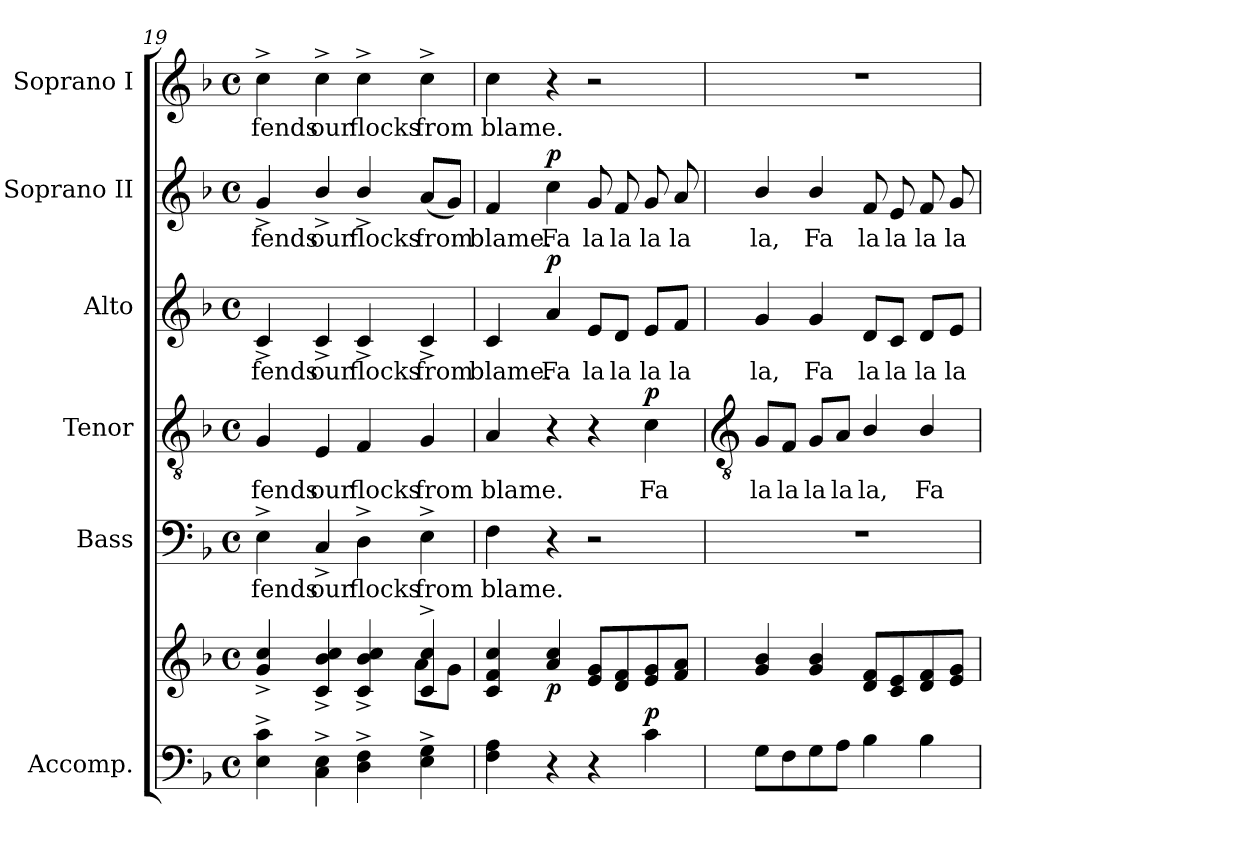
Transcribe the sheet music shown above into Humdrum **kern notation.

**kern	**kern	**dynam	**kern	**text	**kern	**text	**dynam	**kern	**text	**dynam	**kern	**text	**dynam	**kern	**text
*part6	*part6	*part6	*part5	*part5	*part4	*part4	*part4	*part3	*part3	*part3	*part2	*part2	*part2	*part1	*part1
*staff7	*staff6	*staff6/7	*staff5	*staff5	*staff4	*staff4	*staff4	*staff3	*staff3	*staff3	*staff2	*staff2	*staff2	*staff1	*staff1
*I"Accomp.	*	*	*I"Bass	*	*I"Tenor	*	*	*I"Alto	*	*	*I"Soprano II	*	*	*I"Soprano I	*
*	*	*	*I'B	*	*I'T	*	*	*I'A	*	*	*I'S II	*	*	*I'S I	*
*clefF4	*clefG2	*	*clefF4	*	*clefGv2	*	*	*clefG2	*	*	*clefG2	*	*	*clefG2	*
*k[b-]	*k[b-]	*	*k[b-]	*	*k[b-]	*	*	*k[b-]	*	*	*k[b-]	*	*	*k[b-]	*
*F:	*F:	*	*F:	*	*F:	*	*	*F:	*	*	*F:	*	*	*F:	*
*M4/4	*M4/4	*	*M4/4	*	*M4/4	*	*	*M4/4	*	*	*M4/4	*	*	*M4/4	*
*met(c)	*met(c)	*	*met(c)	*	*met(c)	*	*	*met(c)	*	*	*met(c)	*	*	*met(c)	*
=19	=19	=19	=19	=19	=19	=19	=19	=19	=19	=19	=19	=19	=19	=19	=19
*	*^	*	*	*	*	*	*	*	*	*	*	*	*	*	*
!	!	!	!	!	!LO:LY:b	!	!LO:LY:b	!	!	!LO:LY:b	!	!	!LO:LY:b	!	!	!LO:LY:b
4E^ 4c^	4g^ 4cc^	2.ryy	.	4E^	-fends	4G	-fends	.	4c^	-fends	.	4g^	-fends	.	4cc^	-fends
!	!	!	!	!	!LO:LY:b	!	!LO:LY:b	!	!	!LO:LY:b	!	!	!LO:LY:b	!	!	!LO:LY:b
4C^ 4E^	4c^ 4b-^ 4cc^	.	.	4C^	our	4E	our	.	4c^	our	.	4b-^/	our	.	4cc^	our
!	!	!	!	!	!LO:LY:b	!	!LO:LY:b	!	!	!LO:LY:b	!	!	!LO:LY:b	!	!	!LO:LY:b
4D^ 4F^	4c^ 4b-^ 4cc^	.	.	4D^	flocks	4F	flocks	.	4c^	flocks	.	4b-^/	flocks	.	4cc^	flocks
!	!	!	!	!	!LO:LY:b	!	!LO:LY:b	!	!	!LO:LY:b	!	!	!LO:LY:b	!	!	!LO:LY:b
4E^ 4G^	4c^ 4cc^	8a\L	.	4E^	from	4G	from	.	4c^	from	.	(<8aL	from	.	4cc^	from
.	.	8g\J	.	.	.	.	.	.	.	.	.	8gJ)	.	.	.	.
=20	=20	=20	=20	=20	=20	=20	=20	=20	=20	=20	=20	=20	=20	=20	=20	=20
!	!	!	!	!	!LO:LY:b	!	!LO:LY:b	!	!	!LO:LY:b	!	!	!LO:LY:b	!	!	!LO:LY:b
4F 4A	4c 4f 4cc	1ryy	.	4F	blame.	4A	blame.	.	4c	blame.	.	4f	blame.	.	4cc	blame.
!	!	!	!LO:DY:b	!	!	!	!	!	!	!LO:LY:b	!LO:DY:b	!	!LO:LY:b	!LO:DY:b	!	!
4r	4a 4cc	.	p	4r	.	4r	.	.	4a	Fa	p	4cc	Fa	p	4r	.
!	!	!	!	!	!	!	!	!	!	!LO:LY:b	!	!	!LO:LY:b	!	!	!
4r	8e 8gL	.	.	2r	.	4r	.	.	8e/L	la	.	8g	la	.	2r	.
!	!	!	!	!	!	!	!	!	!	!LO:LY:b	!	!	!LO:LY:b	!	!	!
.	8d 8f	.	.	.	.	.	.	.	8d/J	la	.	8f	la	.	.	.
!	!	!	!LO:DY:a=2	!	!	!	!LO:LY:b	!LO:DY:b	!	!LO:LY:b	!	!	!LO:LY:b	!	!	!
4c	8e 8g	.	p	.	.	4c	Fa	p	8e/L	la	.	8g	la	.	.	.
!	!	!	!	!	!	!	!	!	!	!LO:LY:b	!	!	!LO:LY:b	!	!	!
.	8f 8aJ	.	.	.	.	.	.	.	8f/J	la	.	8a	la	.	.	.
!!LO:LB:g=z
=21	=21	=21	=21	=21	=21	=21	=21	=21	=21	=21	=21	=21	=21	=21	=21	=21
*	*	*	*	*	*	*clefGv2	*	*	*	*	*	*	*	*	*	*
!	!	!	!	!	!	!	!LO:LY:b	!	!	!LO:LY:b	!	!	!LO:LY:b	!	!	!
8GL	4g/ 4b-/	1ryy	.	1r	.	8G/L	la	.	4g	la,	.	4b-/	la,	.	1r	.
!	!	!	!	!	!	!	!LO:LY:b	!	!	!	!	!	!	!	!	!
8F	.	.	.	.	.	8F/J	la	.	.	.	.	.	.	.	.	.
!	!	!	!	!	!	!	!LO:LY:b	!	!	!LO:LY:b	!	!	!LO:LY:b	!	!	!
8G	4g/ 4b-/	.	.	.	.	8G/L	la	.	4g	Fa	.	4b-/	Fa	.	.	.
!	!	!	!	!	!	!	!LO:LY:b	!	!	!	!	!	!	!	!	!
8AJ	.	.	.	.	.	8A/J	la	.	.	.	.	.	.	.	.	.
!	!	!	!	!	!	!	!LO:LY:b	!	!	!LO:LY:b	!	!	!LO:LY:b	!	!	!
4B-\	8d 8fL	.	.	.	.	4B-/	la,	.	8d/L	la	.	8f	la	.	.	.
!	!	!	!	!	!	!	!	!	!	!LO:LY:b	!	!	!LO:LY:b	!	!	!
.	8c 8e	.	.	.	.	.	.	.	8c/J	la	.	8e	la	.	.	.
!	!	!	!	!	!	!	!LO:LY:b	!	!	!LO:LY:b	!	!	!LO:LY:b	!	!	!
4B-\	8d 8f	.	.	.	.	4B-/	Fa	.	8d/L	la	.	8f	la	.	.	.
!	!	!	!	!	!	!	!	!	!	!LO:LY:b	!	!	!LO:LY:b	!	!	!
.	8e 8gJ	.	.	.	.	.	.	.	8e/J	la	.	8g	la	.	.	.
*	*v	*v	*	*	*	*	*	*	*	*	*	*	*	*	*	*
=	=	=	=	=	=	=	=	=	=	=	=	=	=	=	=
*-	*-	*-	*-	*-	*-	*-	*-	*-	*-	*-	*-	*-	*-	*-	*-
